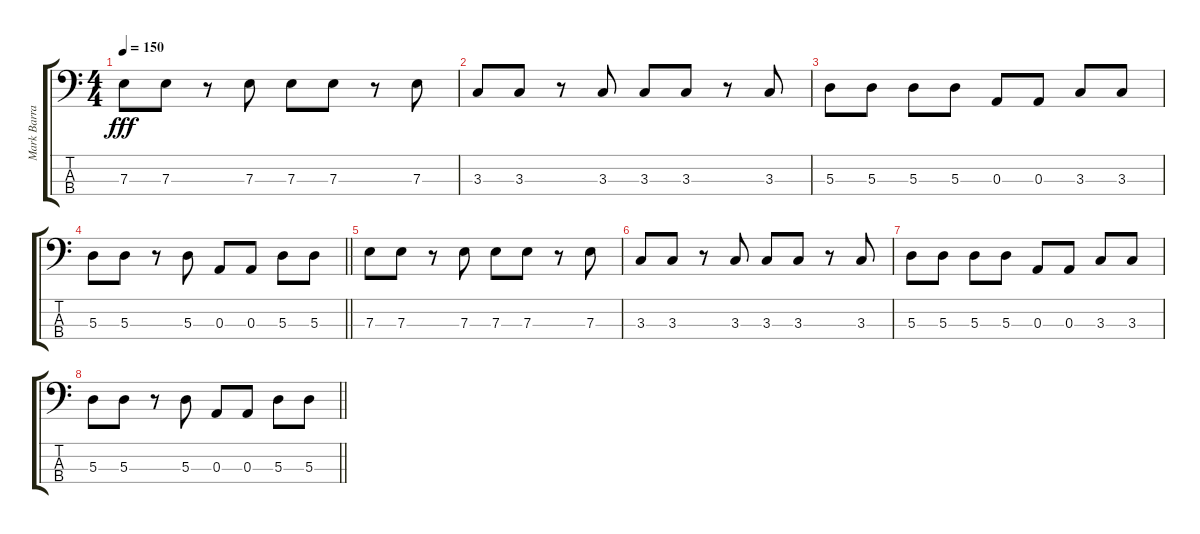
\track ("Mark Barratt - Bass" "Mark Barra") {instrument electricbasspick}
\staff {score tabs}
\tuning (G2 D2 A1 E1) {hide}
\ts (4 4)
\tempo 150
\clef f4
\ks c
7.3.8{dy fff} 7.3.8 r.8 7.3.8 7.3.8 7.3.8 r.8 7.3.8 |
3.3.8 3.3.8 r.8 3.3.8 3.3.8 3.3.8 r.8 3.3.8 |
5.3.8 5.3.8 5.3.8 5.3.8 0.3.8 0.3.8 3.3.8 3.3.8 |
\barLineRight lightlight
5.3.8 5.3.8 r.8 5.3.8 0.3.8 0.3.8 5.3.8 5.3.8 |
7.3.8{volume 0} 7.3.8 r.8 7.3.8 7.3.8 7.3.8 r.8 7.3.8 |
3.3.8 3.3.8 r.8 3.3.8 3.3.8 3.3.8 r.8 3.3.8 |
5.3.8 5.3.8 5.3.8 5.3.8 0.3.8 0.3.8 3.3.8 3.3.8 |
\barLineRight lightlight
5.3.8 5.3.8 r.8 5.3.8 0.3.8 0.3.8 5.3.8 5.3.8
